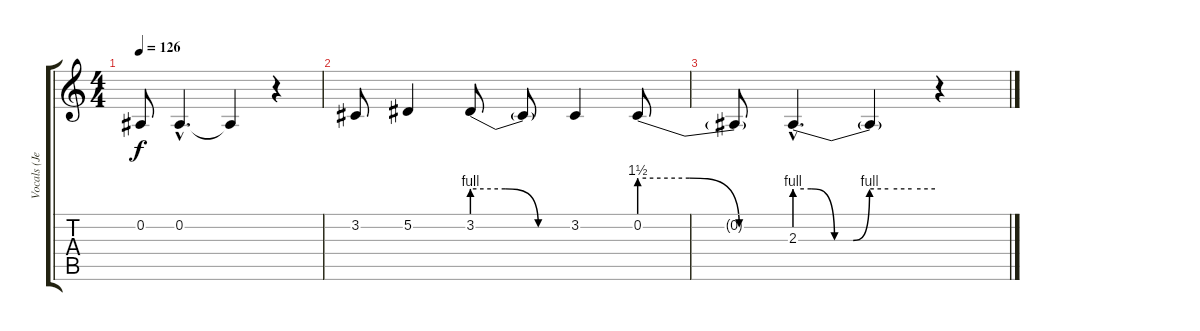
\track ("Vocals (Jerry)" "Vocals (Je") {instrument lead2sawtooth}
\staff {score tabs}
\tuning (Eb4 Bb3 Gb3 Db3 Ab2 Eb2) {hide}
\ts (4 4)
\tempo 126
\clef g2
\ks c
0.2{t}.8{dy f} 0.2{hac}.4{d} 0.2{t}.4 r.4 |
3.2.8 5.2.4 3.2{be (custom 0 4 20 4 40 0 60 0)}.8 3.2{t}.8 3.2.4 0.2{be (custom 0 6 20 6 40 0 60 0)}.8 |
0.2{t}.8 2.3{be (custom 0 4 7 4 17 0 25 0 32 4 40 4 50 4 60 4) hac}.4{d} 2.3{t}.4 r.4
